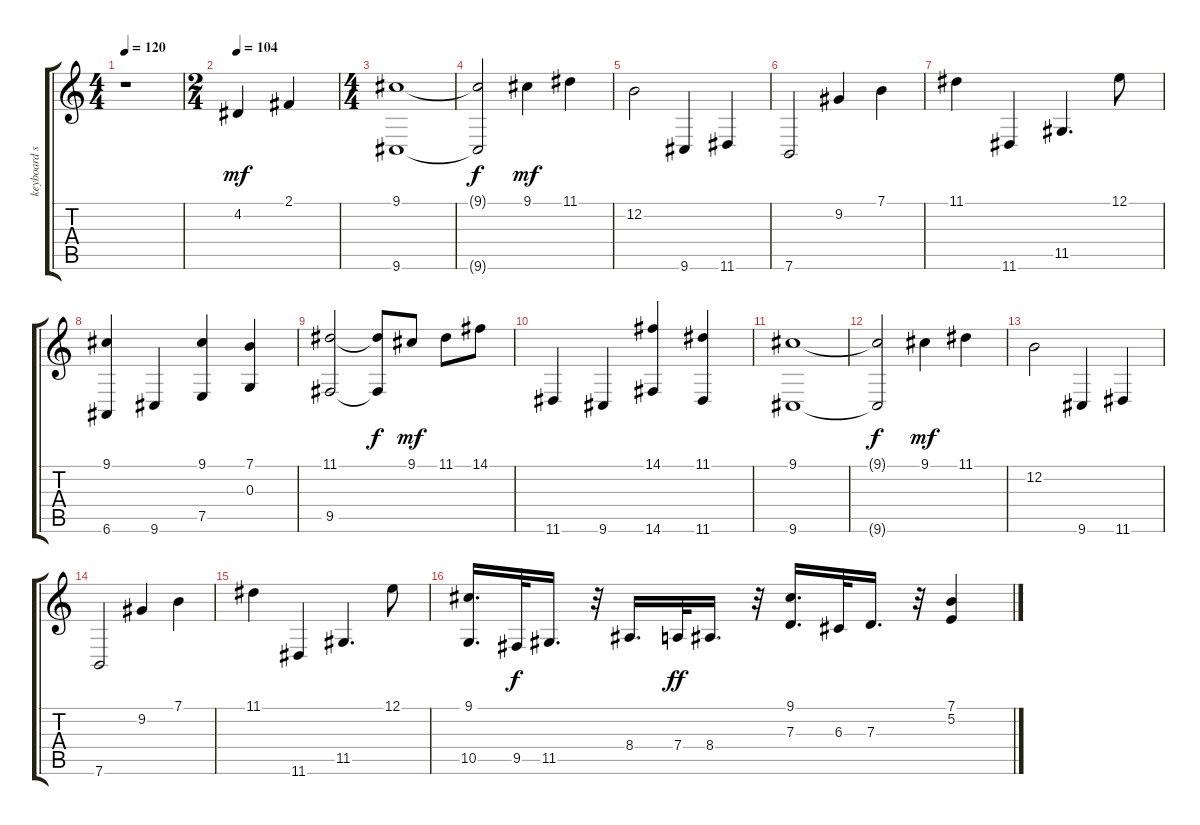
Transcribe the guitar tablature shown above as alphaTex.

\track ("keyboard strings1" "keyboard s") {instrument stringensemble1}
\staff {score tabs}
\tuning (E4 B3 G3 D3 A2 E2) {hide}
\ts (4 4)
\tempo 120
\clef g2
\ks c
r.1{dy mf instrument stringensemble1} |
\ts (2 4)
\tempo 104
4.2.4 2.1.4 |
\ts (4 4)
(9.1 9.6).1 |
(9.1{t} 9.6{t}).2{dy f} 9.1.4{dy mf} 11.1.4 |
12.2.2 9.6.4 11.6.4 |
7.6.2 9.2.4 7.1.4 |
11.1.4 11.6.4 11.5.4{d} 12.1.8 |
(9.1 6.6).4 9.6.4 (9.1 7.5).4 (7.1 0.3).4 |
(11.1 9.5).2 (11.1{t} 9.5{t}).8{dy f} 9.1.8{dy mf} 11.1.8 14.1.8 |
11.6.4 9.6.4 (14.1 14.6).4 (11.1 11.6).4 |
(9.1 9.6).1 |
(9.1{t} 9.6{t}).2{dy f} 9.1.4{dy mf} 11.1.4 |
12.2.2 9.6.4 11.6.4 |
7.6.2 9.2.4 7.1.4 |
11.1.4 11.6.4 11.5.4{d} 12.1.8 |
(9.1 10.5).16{d} 9.5.32{dy f} 11.5.16{d} r.32 8.4.16{d} 7.4.32{dy ff} 8.4.16{d} r.32 (9.1 7.3).16{d} 6.3.32 7.3.16{d} r.32 (7.1 5.2).4
